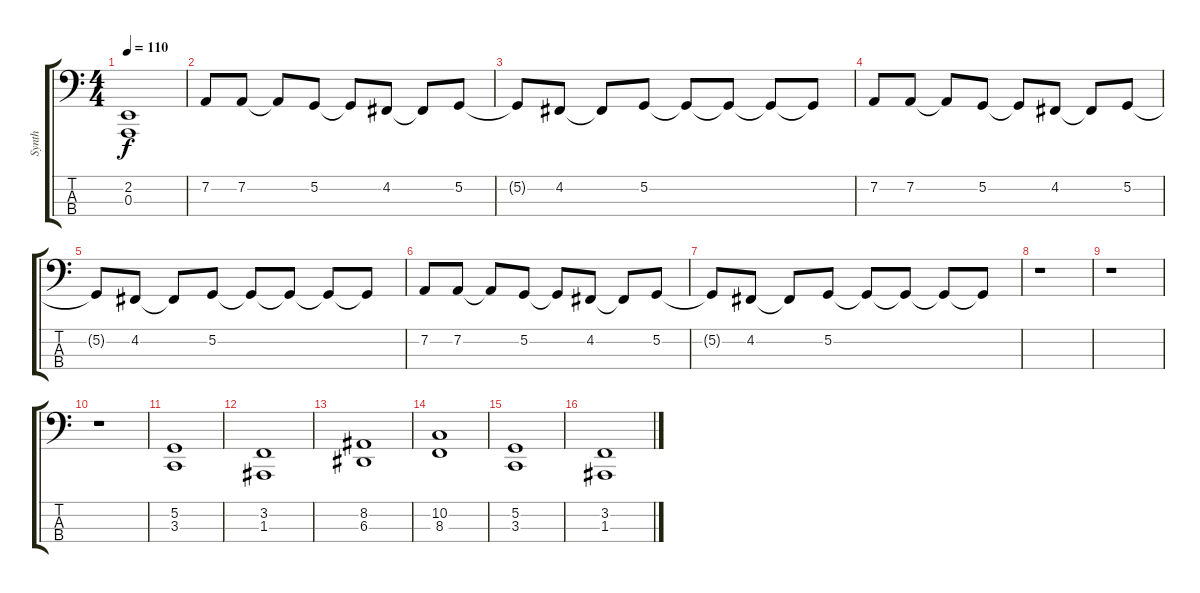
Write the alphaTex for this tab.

\track ("Synth" "Synth") {instrument tremolostrings}
\staff {score tabs}
\tuning (G2 D2 A1 E1) {hide}
\ts (4 4)
\tempo 110
\clef f4
\ks c
(2.2{t} 0.3{t}).1{dy f} |
7.2.8 7.2.8 7.2{t}.8 5.2.8 5.2{t}.8 4.2.8 4.2{t}.8 5.2.8 |
5.2{t}.8 4.2.8 4.2{t}.8 5.2.8 5.2{t}.8 5.2{t}.8 5.2{t}.8 5.2{t}.8 |
7.2.8 7.2.8 7.2{t}.8 5.2.8 5.2{t}.8 4.2.8 4.2{t}.8 5.2.8 |
5.2{t}.8 4.2.8 4.2{t}.8 5.2.8 5.2{t}.8 5.2{t}.8 5.2{t}.8 5.2{t}.8 |
7.2.8 7.2.8 7.2{t}.8 5.2.8 5.2{t}.8 4.2.8 4.2{t}.8 5.2.8 |
5.2{t}.8 4.2.8 4.2{t}.8 5.2.8 5.2{t}.8 5.2{t}.8 5.2{t}.8 5.2{t}.8 |
r.1 |
r.1 |
r.1 |
(5.2 3.3).1 |
(3.2 1.3).1 |
(8.2 6.3).1 |
(10.2 8.3).1 |
(5.2 3.3).1 |
(3.2 1.3).1
